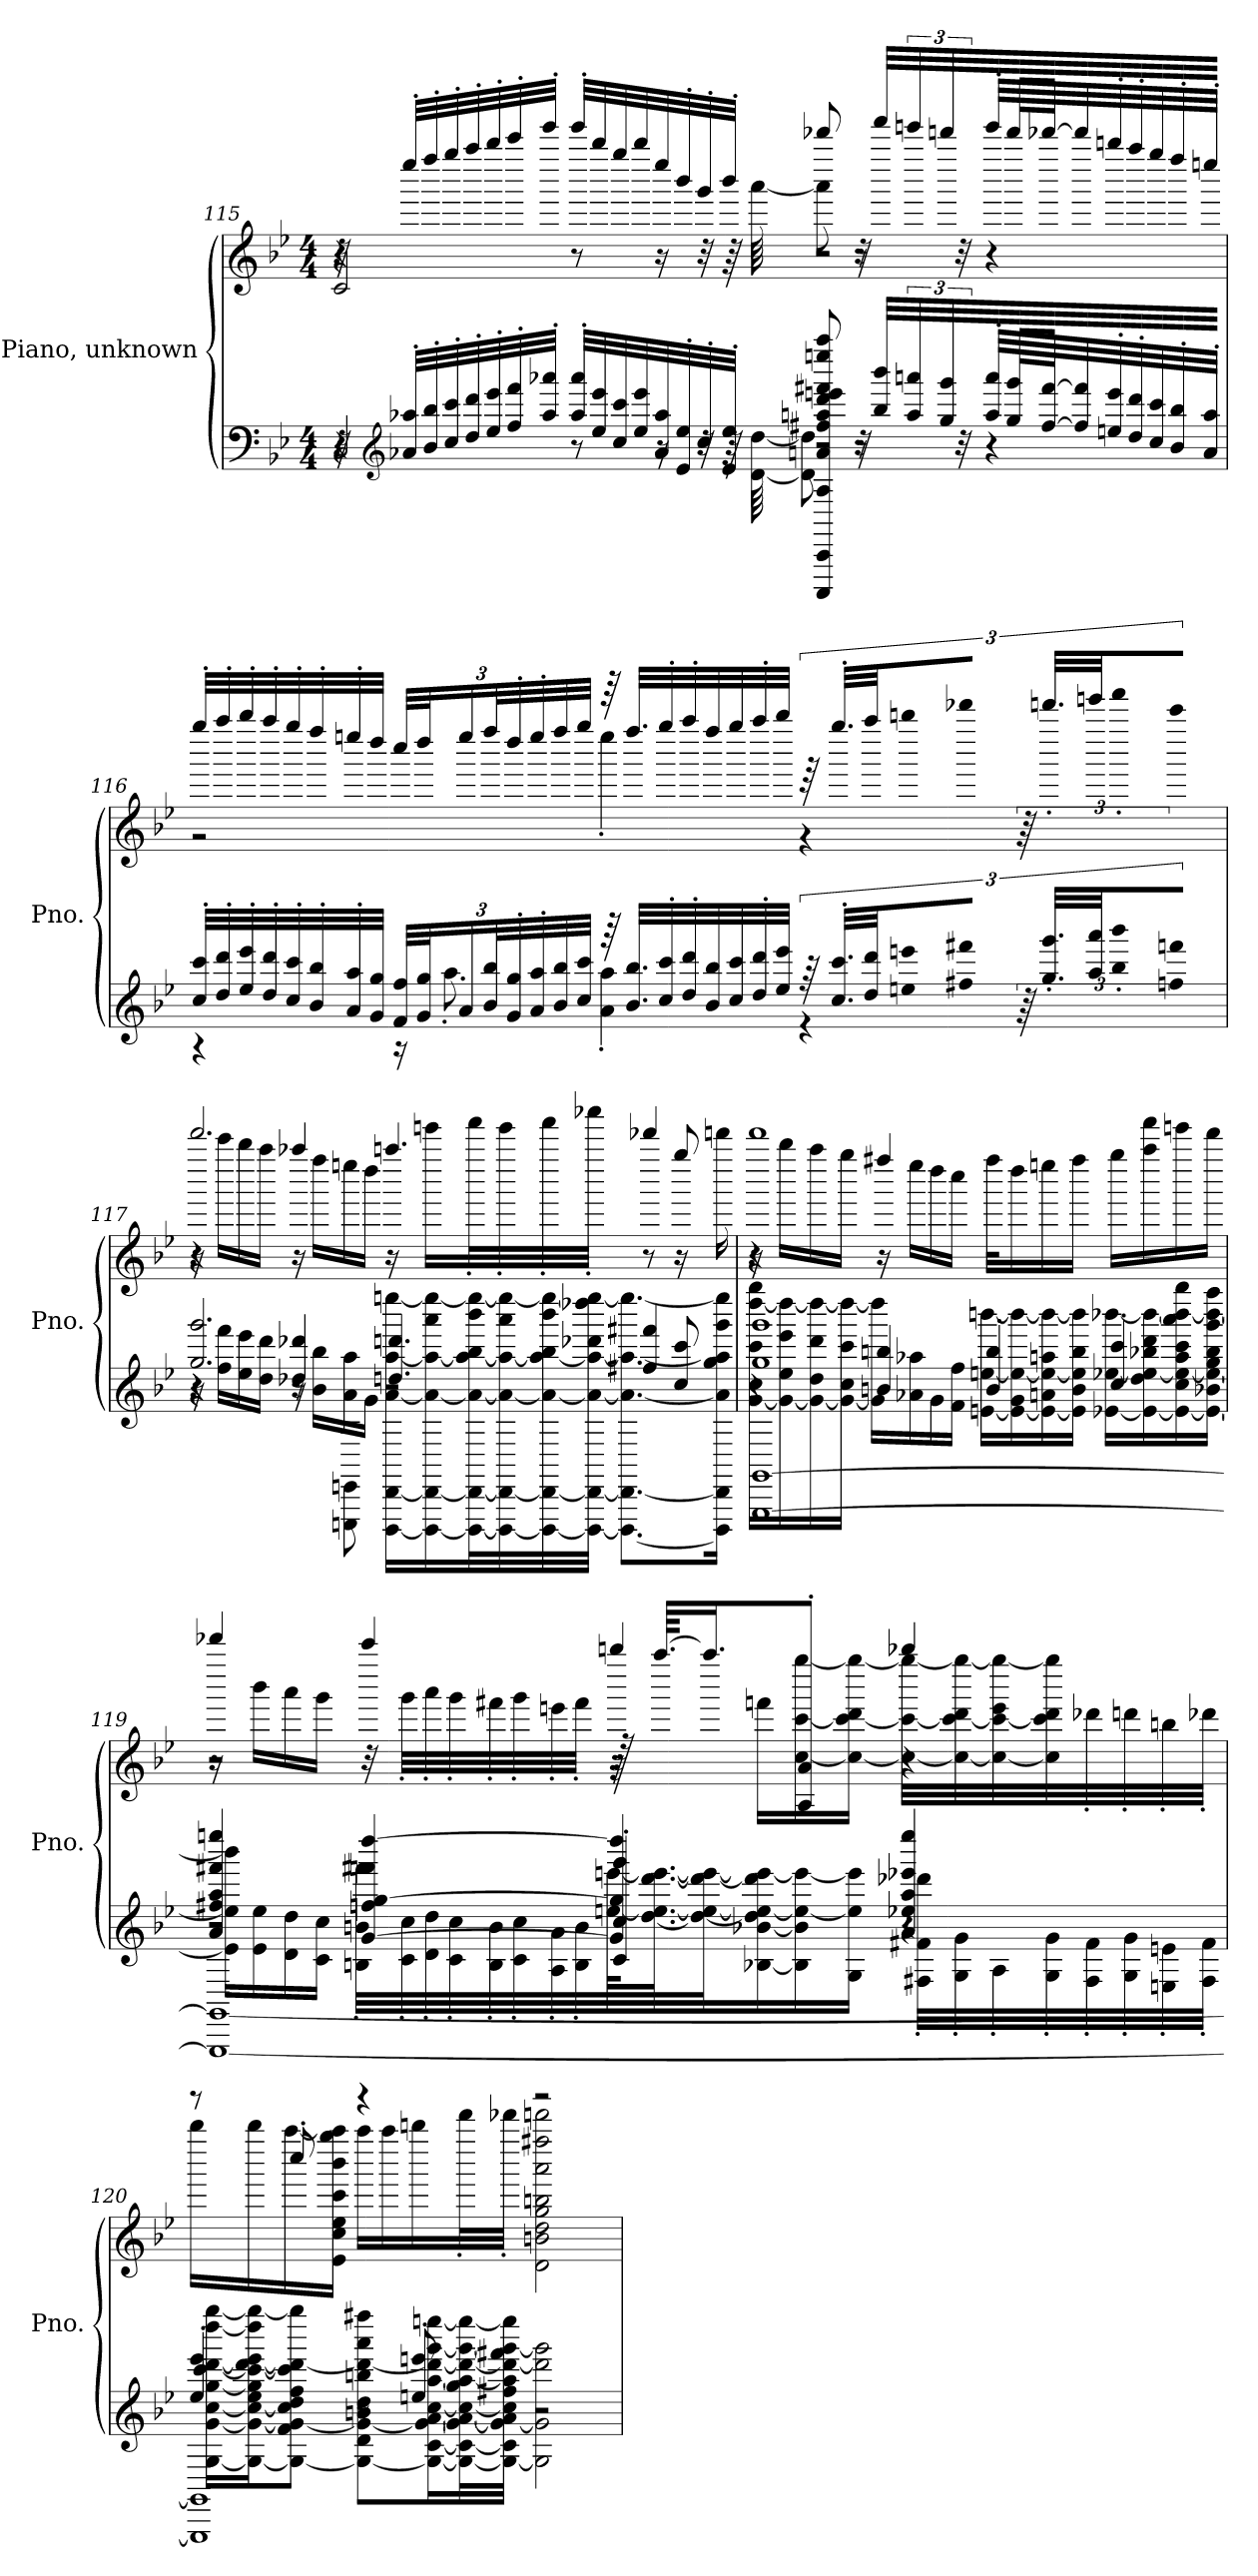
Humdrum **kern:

**kern	**kern
*part1	*part1
*staff2	*staff1
*I"Piano, unknown	*
*I'Pno.	*
!!LO:LB:g=z
*clefF4	*clefG2
*k[b-e-]	*k[b-e-]
*M4/4	*M4/4
=115	=115
*^	*^
*	*^	*	*^
32r	4r	2C/	32r	4r	2c/
*clefG2	*	*	*	*	*
32a-X/' 32aa-X/'LLL	.	.	32eeee-'/LLL	.	.
32b-/' 32bb-/'	.	.	32ffff'/	.	.
32cc/' 32ccc/'	.	.	32gggg'/	.	.
32dd/' 32ddd/'	.	.	32aaaa'/	.	.
32ee-/' 32eee-/'	.	.	32bbbb-'/	.	.
32ff/' 32fff/'	.	.	32ccccc'/	.	.
32aa-/' 32aaa-X/'JJJ	.	.	32eeeee-'/JJJ	.	.
32aa-/' 32aaa-/'LLL	8r	.	32eeeee-'/LLL	8r	.
32ee-/ 32eee-/	.	.	32bbbb-/	.	.
32cc/ 32ccc/	.	.	32gggg/	.	.
32ee-/ 32eee-/	.	.	32bbbb-/	.	.
32a-/ 32aa-/	16r	.	32eeee-/	16r	.
32e-/' 32ee-/'	.	.	32bbb-'/	.	.
32cc'/	32r	.	32ggg'/	32r	.
32e-/' 32ee-/'JJJ	64r	.	32bbb-'/JJJ	64r	.
.	[64d\ [64dd\	.	.	[64aaa\	.
8CCC/ 8CC/ 8A/ 8an/ 8ff#X/ 8aan/ 8ddd/ 8eeen/ 8fff#X/ 8eeeen/ 8aaaa/	8d\] 8dd\]	2r	8ddddd-X/	8aaa\]	2r
32r	8r	.	32r	8r	.
32bb-/ 32bbb-/LLL	.	.	32fffff/LLL	.	.
48aa/ 48aaan/	.	.	48eeeeen/	.	.
48gg/ 48ggg/JJJ	.	.	48dddddn/JJJ	.	.
48r	.	.	48r	.	.
32aa/' 32aaa/'LLL	4r	.	32eeeee'/LLL	4r	.
64gg/ 64ggg/L	.	.	64ddddd/L	.	.
[64ff#/ [64fff#/J	.	.	[64ddddd-X/J	.	.
32ff#/] 32fff#/]	.	.	32ddddd-/]	.	.
32een/' 32eee/'	.	.	32bbbbn'/	.	.
32dd/' 32ddd/'	.	.	32aaaa'/	.	.
32cc/ 32ccc/	.	.	32gggg/	.	.
32b-/' 32bb-/'	.	.	32ffff'/	.	.
32a/' 32aa/'JJJ	.	.	32eeeen'/JJJ	.	.
*	*v	*v	*	*	*
*	*	*	*v	*v
!!LO:LB:g=z
=116	=116	=116	=116
32cc/' 32ccc/'LLL	4r	32gggg'/LLL	2r
32dd/' 32ddd/'	.	32aaaa'/	.
32ee-/' 32eee-/'	.	32bbbb-'/	.
32dd/' 32ddd/'	.	32aaaa'/	.
32cc/' 32ccc/'	.	32gggg'/	.
32b-/' 32bb-/'	.	32ffff'/	.
32a/' 32aa/'	.	32eeeen'/	.
32g/ 32gg/JJJ	.	32dddd/JJJ	.
32f/ 32ff/LLL	16r	32cccc/LLL	.
32g/ 32gg/J	.	32dddd/J	.
*Xbrackettup	*	*Xbrackettup	*
24a/	8.aa'\	24eeee/	.
48b-/ 48bb-/L	.	48ffff/L	.
32g/' 32gg/'	.	32dddd'/	.
32a/' 32aa/'	.	32eeee'/	.
32b-/ 32bb-/	.	32ffff/	.
32cc/ 32ccc/JJJ	.	32gggg/JJJ	.
64r	4a\' 4aa\'	64r	4eeee'\
32.b-/ 32.bb-/LLL	.	32.ffff/LLL	.
32cc/' 32ccc/'	.	32gggg'/	.
32dd/' 32ddd/'	.	32aaaa'/	.
32b-/ 32bb-/	.	32ffff/	.
32cc/ 32ccc/	.	32gggg/	.
32dd/' 32ddd/'	.	32aaaa'/	.
32ee-/ 32eee-/JJJ	.	32bbbb-/JJJ	.
*brackettup	*	*brackettup	*
96r	4r	96r	4r
48.cc/' 48.ccc/'LLL	.	48.gggg'/LLL	.
48dd/ 48ddd/	.	48aaaa/	.
32een/ 32eeen/	.	32bbbbn/	.
32ff#X/ 32fff#X/JJJ	.	32ddddd-X/JJJ	.
96r	.	96r	.
48.gg/' 48.ggg/'LLL	.	48.dddddn'/LLL	.
48aa/ 48aaa/	.	48eeeeen/	.
32bb-/' 32bbb-/'	.	32fffff'/	.
32ffn/ 32fffn/JJJ	.	32ccccc/JJJ	.
!!LO:PB:g=z
=117	=117	=117	=117
*^	*^	*	*^
2.gg/ 2.ggg/	16r	4r	4r	2.ddddd/	16r	4r
.	16ff\ 16fff\LL	.	.	.	16ccccc\LL	.
.	16ee-\ 16eee-\	.	.	.	16bbbb-\	.
.	16dd\ 16ddd\JJ	.	.	.	16aaaa\JJ	.
.	16r	4dd-X/ 4ddd-X/	8r	.	16r	4aaaa-X/
.	16b-\ 16bb-\LL	.	.	.	16ffff\LL	.
.	16a\ 16aa\	.	8EEEn\ 8EEn\	.	16eeeen\	.
.	16g\JJ	.	.	.	16dddd\JJ	.
.	[16DDD\ [16DD\ [16a\ [16aa\ [16eeeen\LL	4.ddn/ 4.dddn/	2r	.	16r	4.aaaan/
.	16DDD\_ 16DD\_ 16a\_ 16aa\_ 16aaa\ 16eeee\_	.	.	.	16eeeeen\LL	.
.	32DDD\_ 32DD\_ 32a\_ 32aa\_ 32bb-\ 32bbb-\ 32eeee\_L	.	.	.	32fffff'\L	.
.	32DDD\_ 32DD\_ 32a\_ 32aa\_ 32aaa\ 32eeee\_	.	.	.	32eeeee'\	.
.	32DDD\_ 32DD\_ 32a\_ 32aa\_ 32bb-\ 32bbb-\ 32eeee\_	.	.	.	32fffff'\	.
.	32DDD\_ 32DD\_ 32a\_ 32aa\_ 32ddd-X\ 32dddd-X\ 32eeee\_JJJ	.	.	.	32aaaaa-X'\JJJ	.
4ff#X/ 4fff#X/	8.DDD\_ 8.DD\_ 8.a\_ 8.aa\_ 8.eeee\_L	.	.	4ddddd-X/	8r	.
.	.	8cc/ 8ccc/	.	.	16r	8gggg/
.	16DDD\] 16DD\] 16a\] 16gg\ 16aa\] 16ggg\ 16eeee\]Jk	.	.	.	16dddddn\	.
*	*	*v	*v	*	*	*
!!LO:LB:g=z	!!	!!
=118	=118	=118	=118	=118	=118
4r	[16g\ 16cc\ 16ccc\ [16dddd\ 16gggg\LL	[1GGG [1GG 1gg 1ggg	1ddddd	16r	4r
.	16g\_ 16ee-\ 16eee-\ 16dddd\_	.	.	16bbbb-\LL	.
.	16g\_ 16dd\ 16ddd\ 16dddd\_	.	.	16aaaa\	.
.	16g\_ 16cc\ 16ccc\ 16dddd\_JJ	.	.	16gggg\JJ	.
4bn/ 4bbn/	16g\] 16dddd\]LL	.	.	16r	4ffff#X/
.	16a-X\ 16aa-X\	.	.	16eeee-\LL	.
.	16g\	.	.	16dddd\	.
.	16f\ 16ff\JJ	.	.	16cccc\JJ	.
4b/' 4bb/'	[16en\ [16een\ [16bbbn\LL	.	.	16ffff#\LL	2r
.	16e\_ 16g\ 16ee\_ 16bbb\_	.	.	16dddd\	.
.	16e\_ 16an\ 16ee\_ 16aan\ 16bbb\_	.	.	16eeeen\	.
.	16e\] 16b\ 16ee\] 16bb\ 16bbb\]JJ	.	.	16ffff#\JJ	.
4cc/' 4ccc/'	[16e-X\ [16ee-X\ [16bbb-X\LL	.	.	16gggg\LL	.
.	16e-\_ 16dd\ 16ee-\_ 16bb-X\ 16ddd\ 16bbb-\_	.	.	16aaaa\ 16fffff\	.
.	16e-\_ 16cc\ 16ee-\_ 16aa\ 16ccc\ 16aaa\ 16bbb-\_ 16gggg\	.	.	16eeeeen\	.
.	16e-\_ 16b-X\ 16ee-\_ 16gg\ 16bb-\ 16ggg\ 16bbb-\_ 16ffff\JJ	.	.	16ddddd\JJ	.
!!LO:LB:g=z	!!	!!
=119	=119	=119	=119	=119	=119
*	*	*^	*	*	*
4a/ 4ff#X/ 4aa/ 4fff#X/ 4eeeen/	16e-\] 16ee-\] 16bbb-\]LL	2r	1GGG_ 1GG_	4ddddd-X/	16r	2r
.	16e-\ 16ee-\	.	.	.	16bbb-\LL	.
.	16d\ 16dd\	.	.	.	16aaa\	.
.	16c\ 16cc\JJ	.	.	.	16ggg\JJ	.
[4g/ 4ffn/ [4gg/ 4fffn/ [4dddd/	32Bn\' 32bn\' 32fff#X\'LLL	.	.	4ccccc/	32r	.
.	32c\' 32cc\'	.	.	.	32ggg'\LLL	.
.	32d\' 32dd\'	.	.	.	32aaa'\	.
.	32c\' 32cc\'	.	.	.	32ggg'\	.
.	32B\' 32b\'	.	.	.	32fff#X'\	.
.	32c\' 32cc\'	.	.	.	32ggg'\	.
.	32A\' 32a\'	.	.	.	32eeen'\	.
.	32B\' 32b\'	.	.	.	32fff#'\JJJ	.
4g/] 4gg/] 4dddd/]	[128een\ [128eeen\KL	4c/' 4cc/' 4ggg/'	.	4bbbbn/	16r	128r
.	[64.dd\ 64.ee\_ [64.ddd\ 64.eee\_J	.	.	.	.	[64.aaaa/KKLL
.	32dd\_ 32ee\_ 32ddd\_ 32eee\_J	.	.	.	.	16.aaaa/J]
.	[16B-X\ [16b-X\ 16dd\] 16ee\_ 16ddd\] 16eee\_	.	.	.	16fffn\LL	.
.	16B-\] 16b-\] 16ee\_ 16eee\_	.	.	.	[16cc\ [16ccc\ [16gggg\	8A/' 8a/'J
.	16G\ 16ee\] 16eee\]JJ	.	.	.	16cc\_ 16ccc\_ 16ddd\ 16gggg\_JJ	.
4a/ 4ee-X/ 4aa/ 4eee-X/ 4eeee/	32F#X\' 32f#X\' 32ddd-X\'LLL	4r	.	4bbbb-X/	32cc\_ 32ccc\_ 32gggg\_LLL	4r
.	32G\' 32g\'	.	.	.	32cc\_ 32ccc\_ 32ddd\ 32gggg\_	.
.	32A'\	.	.	.	32cc\_ 32ccc\_ 32eee\ 32gggg\_	.
.	32G\' 32g\'	.	.	.	32cc\] 32ccc\] 32ddd\ 32gggg\]	.
.	32F#\' 32f#\'	.	.	.	32ddd-X'\	.
.	32G\' 32g\'	.	.	.	32dddn'\	.
.	32En\' 32en\'	.	.	.	32bbn'\	.
.	32F#\' 32f#\'JJJ	.	.	.	32ddd-X'\JJJ	.
*	*	*v	*v	*	*	*
*	*	*	*	*v	*v
!!LO:LB:g=z
=120	=120	=120	=120	=120
4ee-/' 4eee-/'	[16G\ [16g\ [16cc\ [16gg\ [16ccc\ [16ddd\ [16dddd\ [16gggg\LL	1GGG] 1GG]	8r	16bbbb-\LL
.	16G\_ 16g\_ 16cc\_ 16ee-\ 16gg\] 16ccc\_ 16ddd\_ 16eee-\ 16dddd\] 16gggg\_J	.	.	16bbbb-\
.	8G\_ 8f\ 8g\_ 8cc\] 8dd\ 8ff\ 8ccc\] 8ddd\_ 8gggg\]J	.	8cccc'/	[16aaaa\
.	.	.	.	16e-\ 16cc\ 16ee-\ 16ccc\ 16bbb-\ 16gggg\ 16aaaa\]JJ
8r	8G\_ 8d\ 8g\_ 8bn\ 8dd\ 8bbn\ 8ddd\_ 8aaa\ 8ffff#X\L	.	4r	16aaaa\LL
.	.	.	.	16aaaa\
8een/' 8eeen/'	16G\_ [16c\ 16g\_ [16a\ [16cc\ [16aa\ 16ddd\_ [16ggg\ [16eeeen\L	.	.	16bbbbn\
.	32G\_ 32c\_ 32g\_ 32a\_ 32cc\_ 32gg\ 32aa\_ 32ddd\_ 32ggg\_ 32eeee\_L	.	.	32ddddd'\L
.	32G\_ 32c\] 32g\_ 32a\] 32cc\] 32ff#X\ 32aa\] 32ddd\_ 32fff#X\ 32ggg\_ 32eeee\]JJJ	.	.	32ddddd-X'\JJJ
2r	2G\] 2g\] 2ddd\] 2ggg\]	.	2r	2d\ 2bn\ 2dd\ 2gg\ 2bbn\ 2aaa\ 2ffff#X\ 2dddddn\
*v	*v	*v	*	*
*	*v	*v
=	=
*-	*-
